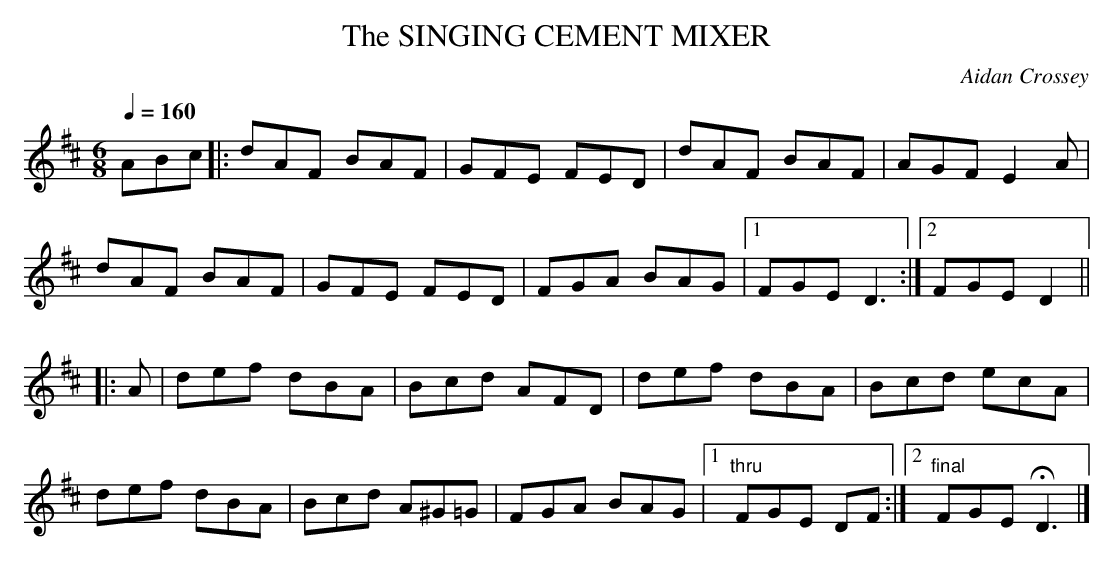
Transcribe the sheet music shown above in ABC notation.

X:1
T:SINGING CEMENT MIXER, The
C:Aidan Crossey
M:6/8
L:1/8
Q:1/4=160
K:D Major
ABc|:dAF BAF|GFE FED|dAF BAF|AGF E2A|
dAF BAF|GFE FED|FGA BAG|1 FGE D3:|2 FGE D2||
|:A|def dBA|Bcd AFD|def dBA|Bcd ecA|
def dBA|Bcd A^G=G|FGA BAG|1 "thru"FGE DF:|\
[2 "final"FGE HD3|]
\'a0
